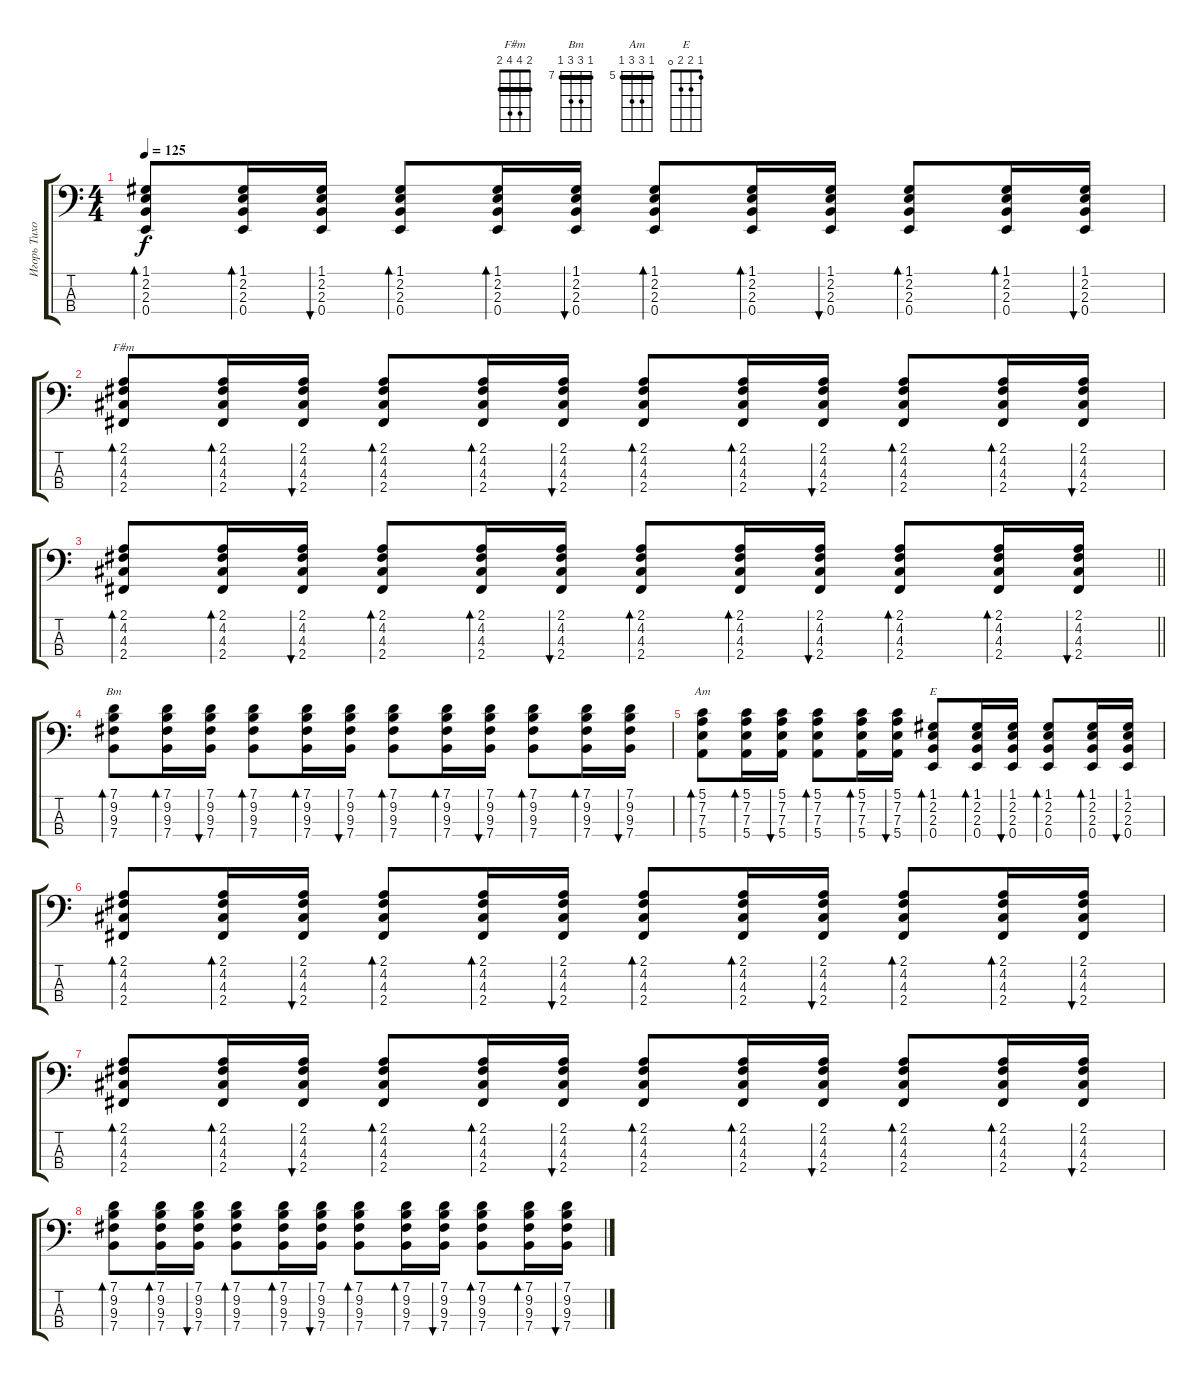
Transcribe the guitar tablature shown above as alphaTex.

\track ("Игорь Тихомиров" "Игорь Тихо") {instrument electricbasspick}
\staff {score tabs}
\tuning (G2 D2 A1 E1) {hide}
\chord ("F#m" 2 4 4 2) {barre 2}
\chord ("Bm" 7 9 9 7) {firstfret 7 barre 7}
\chord ("Am" 5 7 7 5) {firstfret 5 barre 5}
\chord ("E" 1 2 2 0)
\ts (4 4)
\tempo 125
\clef f4
\ks c
(1.1 2.2 2.3 0.4).8{bd 60 dy f} (1.1 2.2 2.3 0.4).16{bd 60} (1.1 2.2 2.3 0.4).16{bu 60} (1.1 2.2 2.3 0.4).8{bd 60} (1.1 2.2 2.3 0.4).16{bd 60} (1.1 2.2 2.3 0.4).16{bu 60} (1.1 2.2 2.3 0.4).8{bd 60} (1.1 2.2 2.3 0.4).16{bd 60} (1.1 2.2 2.3 0.4).16{bu 60} (1.1 2.2 2.3 0.4).8{bd 60} (1.1 2.2 2.3 0.4).16{bd 60} (1.1 2.2 2.3 0.4).16{bu 60} |
(2.1 4.2 4.3 2.4).8{bd 60 ch "F#m"} (2.1 4.2 4.3 2.4).16{bd 60} (2.1 4.2 4.3 2.4).16{bu 60} (2.1 4.2 4.3 2.4).8{bd 60} (2.1 4.2 4.3 2.4).16{bd 60} (2.1 4.2 4.3 2.4).16{bu 60} (2.1 4.2 4.3 2.4).8{bd 60} (2.1 4.2 4.3 2.4).16{bd 60} (2.1 4.2 4.3 2.4).16{bu 60} (2.1 4.2 4.3 2.4).8{bd 60} (2.1 4.2 4.3 2.4).16{bd 60} (2.1 4.2 4.3 2.4).16{bu 60} |
\barLineRight lightlight
(2.1 4.2 4.3 2.4).8{bd 60} (2.1 4.2 4.3 2.4).16{bd 60} (2.1 4.2 4.3 2.4).16{bu 60} (2.1 4.2 4.3 2.4).8{bd 60} (2.1 4.2 4.3 2.4).16{bd 60} (2.1 4.2 4.3 2.4).16{bu 60} (2.1 4.2 4.3 2.4).8{bd 60} (2.1 4.2 4.3 2.4).16{bd 60} (2.1 4.2 4.3 2.4).16{bu 60} (2.1 4.2 4.3 2.4).8{bd 60} (2.1 4.2 4.3 2.4).16{bd 60} (2.1 4.2 4.3 2.4).16{bu 60} |
(7.1 9.2 9.3 7.4).8{bd 60 ch "Bm"} (7.1 9.2 9.3 7.4).16{bd 60} (7.1 9.2 9.3 7.4).16{bu 60} (7.1 9.2 9.3 7.4).8{bd 60} (7.1 9.2 9.3 7.4).16{bd 60} (7.1 9.2 9.3 7.4).16{bu 60} (7.1 9.2 9.3 7.4).8{bd 60} (7.1 9.2 9.3 7.4).16{bd 60} (7.1 9.2 9.3 7.4).16{bu 60} (7.1 9.2 9.3 7.4).8{bd 60} (7.1 9.2 9.3 7.4).16{bd 60} (7.1 9.2 9.3 7.4).16{bu 60} |
(5.1 7.2 7.3 5.4).8{bd 60 ch "Am"} (5.1 7.2 7.3 5.4).16{bd 60} (5.1 7.2 7.3 5.4).16{bu 60} (5.1 7.2 7.3 5.4).8{bd 60} (5.1 7.2 7.3 5.4).16{bd 60} (5.1 7.2 7.3 5.4).16{bu 60} (1.1 2.2 2.3 0.4).8{bd 60 ch "E"} (1.1 2.2 2.3 0.4).16{bd 60} (1.1 2.2 2.3 0.4).16{bu 60} (1.1 2.2 2.3 0.4).8{bd 60} (1.1 2.2 2.3 0.4).16{bd 60} (1.1 2.2 2.3 0.4).16{bu 60} |
(2.1 4.2 4.3 2.4).8{bd 60} (2.1 4.2 4.3 2.4).16{bd 60} (2.1 4.2 4.3 2.4).16{bu 60} (2.1 4.2 4.3 2.4).8{bd 60} (2.1 4.2 4.3 2.4).16{bd 60} (2.1 4.2 4.3 2.4).16{bu 60} (2.1 4.2 4.3 2.4).8{bd 60} (2.1 4.2 4.3 2.4).16{bd 60} (2.1 4.2 4.3 2.4).16{bu 60} (2.1 4.2 4.3 2.4).8{bd 60} (2.1 4.2 4.3 2.4).16{bd 60} (2.1 4.2 4.3 2.4).16{bu 60} |
(2.1 4.2 4.3 2.4).8{bd 60} (2.1 4.2 4.3 2.4).16{bd 60} (2.1 4.2 4.3 2.4).16{bu 60} (2.1 4.2 4.3 2.4).8{bd 60} (2.1 4.2 4.3 2.4).16{bd 60} (2.1 4.2 4.3 2.4).16{bu 60} (2.1 4.2 4.3 2.4).8{bd 60} (2.1 4.2 4.3 2.4).16{bd 60} (2.1 4.2 4.3 2.4).16{bu 60} (2.1 4.2 4.3 2.4).8{bd 60} (2.1 4.2 4.3 2.4).16{bd 60} (2.1 4.2 4.3 2.4).16{bu 60} |
(7.1 9.2 9.3 7.4).8{bd 60} (7.1 9.2 9.3 7.4).16{bd 60} (7.1 9.2 9.3 7.4).16{bu 60} (7.1 9.2 9.3 7.4).8{bd 60} (7.1 9.2 9.3 7.4).16{bd 60} (7.1 9.2 9.3 7.4).16{bu 60} (7.1 9.2 9.3 7.4).8{bd 60} (7.1 9.2 9.3 7.4).16{bd 60} (7.1 9.2 9.3 7.4).16{bu 60} (7.1 9.2 9.3 7.4).8{bd 60} (7.1 9.2 9.3 7.4).16{bd 60} (7.1 9.2 9.3 7.4).16{bu 60}
